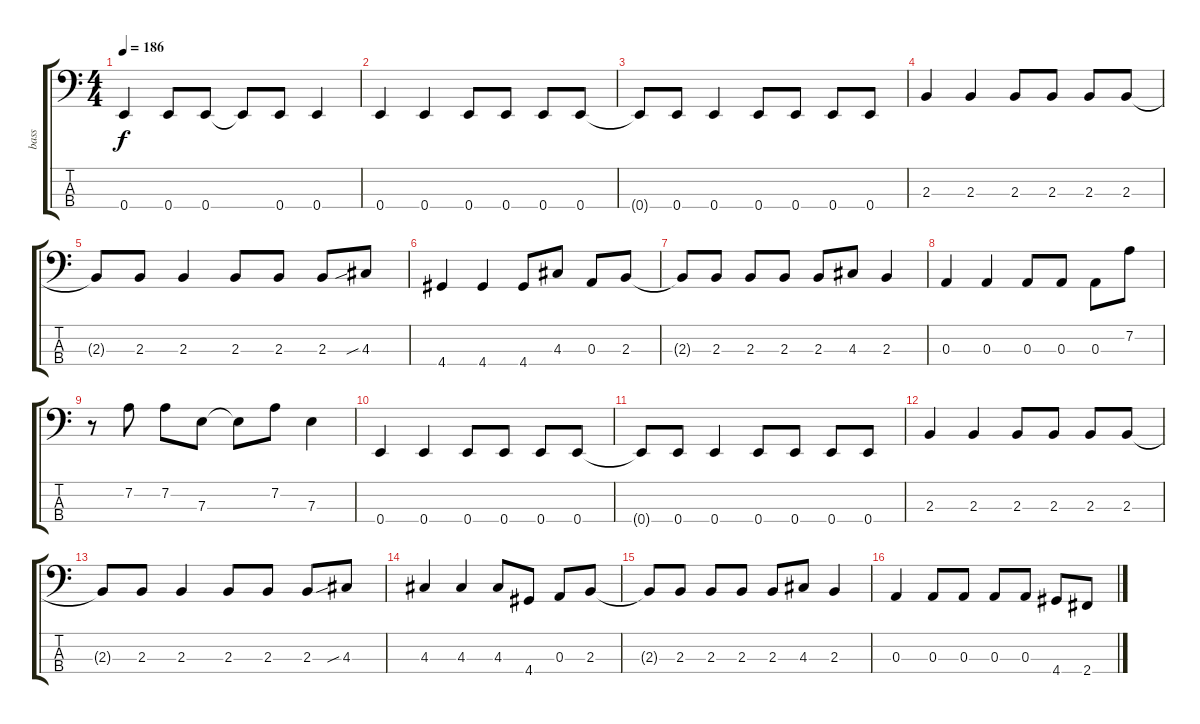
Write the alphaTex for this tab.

\track ("bass" "bass") {instrument electricbasspick}
\staff {score tabs}
\tuning (G2 D2 A1 E1) {hide}
\ts (4 4)
\tempo 186
\clef f4
\ks c
0.4.4{dy f} 0.4.8 0.4.8 0.4{t}.8 0.4.8 0.4.4 |
0.4.4 0.4.4 0.4.8 0.4.8 0.4.8 0.4.8 |
0.4{t}.8 0.4.8 0.4.4 0.4.8 0.4.8 0.4.8 0.4.8 |
2.3.4 2.3.4 2.3.8 2.3.8 2.3.8 2.3.8 |
2.3{t}.8 2.3.8 2.3.4 2.3.8 2.3.8 2.3.8 4.3{sib}.8 |
4.4.4 4.4.4 4.4.8 4.3.8 0.3.8 2.3.8 |
2.3{t}.8 2.3.8 2.3.8 2.3.8 2.3.8 4.3.8 2.3.4 |
0.3.4 0.3.4 0.3.8 0.3.8 0.3.8 7.2.8 |
r.8 7.2.8 7.2.8 7.3.8 7.3{t}.8 7.2.8 7.3.4 |
0.4.4 0.4.4 0.4.8 0.4.8 0.4.8 0.4.8 |
0.4{t}.8 0.4.8 0.4.4 0.4.8 0.4.8 0.4.8 0.4.8 |
2.3.4 2.3.4 2.3.8 2.3.8 2.3.8 2.3.8 |
2.3{t}.8 2.3.8 2.3.4 2.3.8 2.3.8 2.3.8 4.3{sib}.8 |
4.3.4 4.3.4 4.3.8 4.4.8 0.3.8 2.3.8 |
2.3{t}.8 2.3.8 2.3.8 2.3.8 2.3.8 4.3.8 2.3.4 |
0.3.4 0.3.8 0.3.8 0.3.8 0.3.8 4.4.8 2.4.8
